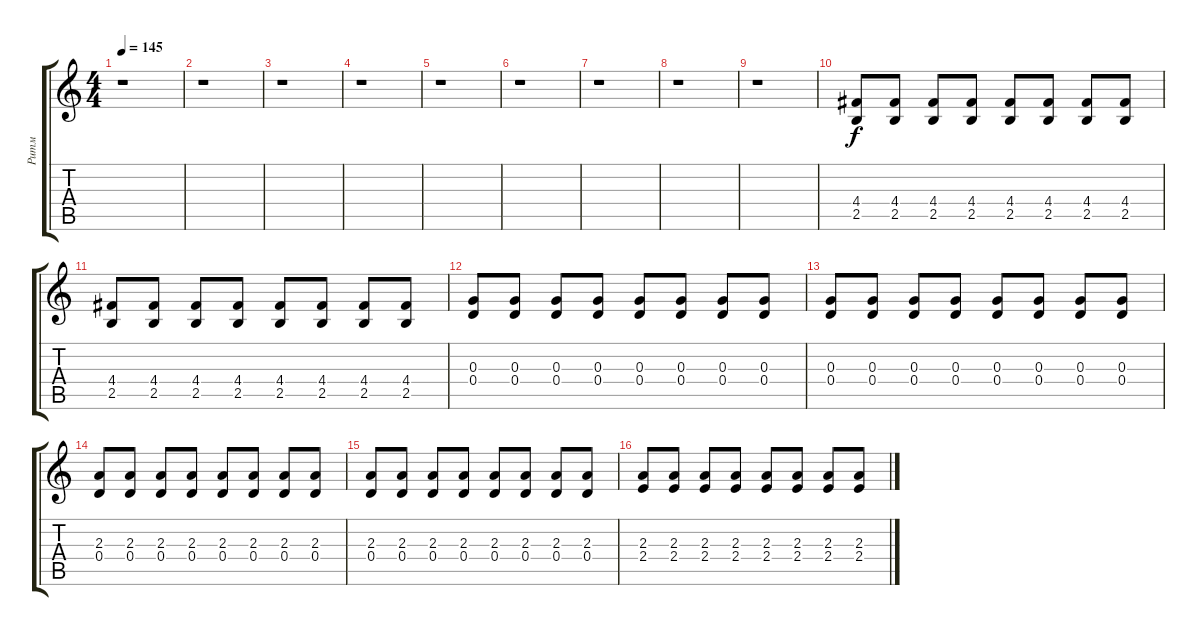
\track ("Ритм" "Ритм") {instrument overdrivenguitar}
\staff {score tabs}
\tuning (E4 B3 G3 D3 A2 E2) {hide}
\ts (4 4)
\tempo 145
\clef g2
\ks c
r.1{dy f} |
r.1 |
r.1 |
r.1 |
r.1 |
r.1 |
r.1 |
r.1 |
r.1 |
(4.4 2.5).8 (4.4 2.5).8 (4.4 2.5).8 (4.4 2.5).8 (4.4 2.5).8 (4.4 2.5).8 (4.4 2.5).8 (4.4 2.5).8 |
(4.4 2.5).8 (4.4 2.5).8 (4.4 2.5).8 (4.4 2.5).8 (4.4 2.5).8 (4.4 2.5).8 (4.4 2.5).8 (4.4 2.5).8 |
(0.3 0.4).8 (0.3 0.4).8 (0.3 0.4).8 (0.3 0.4).8 (0.3 0.4).8 (0.3 0.4).8 (0.3 0.4).8 (0.3 0.4).8 |
(0.3 0.4).8 (0.3 0.4).8 (0.3 0.4).8 (0.3 0.4).8 (0.3 0.4).8 (0.3 0.4).8 (0.3 0.4).8 (0.3 0.4).8 |
(2.3 0.4).8 (2.3 0.4).8 (2.3 0.4).8 (2.3 0.4).8 (2.3 0.4).8 (2.3 0.4).8 (2.3 0.4).8 (2.3 0.4).8 |
(2.3 0.4).8 (2.3 0.4).8 (2.3 0.4).8 (2.3 0.4).8 (2.3 0.4).8 (2.3 0.4).8 (2.3 0.4).8 (2.3 0.4).8 |
(2.3 2.4).8 (2.3 2.4).8 (2.3 2.4).8 (2.3 2.4).8 (2.3 2.4).8 (2.3 2.4).8 (2.3 2.4).8 (2.3 2.4).8
